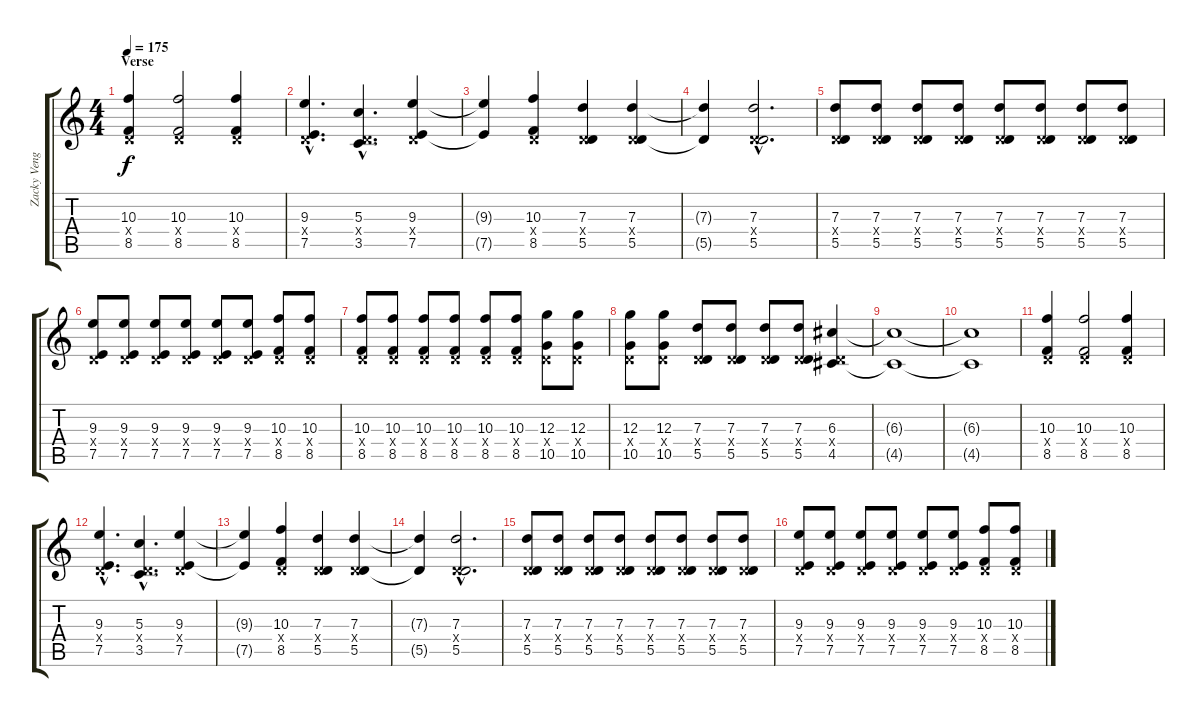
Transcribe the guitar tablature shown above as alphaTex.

\track ("Zacky Vengeance" "Zacky Veng") {instrument overdrivenguitar}
\staff {score tabs}
\tuning (E4 B3 G3 D3 A2 D2) {hide}
\ts (4 4)
\section ("" "Verse")
\tempo 175
\clef g2
\ks c
(10.3 0.4{x} 8.5).4{dy f} (10.3 0.4{x} 8.5).2 (10.3 0.4{x} 8.5).4 |
(9.3{hac} 0.4{hac x} 7.5{hac}).4{d} (5.3{hac} 0.4{hac x} 3.5{hac}).4{d} (9.3 0.4{x} 7.5).4 |
(9.3{t} 7.5{t}).4 (10.3 0.4{x} 8.5).4 (7.3 0.4{x} 5.5).4 (7.3 0.4{x} 5.5).4 |
(7.3{t} 5.5{t}).4 (7.3{hac} 0.4{hac x} 5.5{hac}).2{d} |
(7.3 0.4{x} 5.5).8 (7.3 0.4{x} 5.5).8 (7.3 0.4{x} 5.5).8 (7.3 0.4{x} 5.5).8 (7.3 0.4{x} 5.5).8 (7.3 0.4{x} 5.5).8 (7.3 0.4{x} 5.5).8 (7.3 0.4{x} 5.5).8 |
(9.3 0.4{x} 7.5).8 (9.3 0.4{x} 7.5).8 (9.3 0.4{x} 7.5).8 (9.3 0.4{x} 7.5).8 (9.3 0.4{x} 7.5).8 (9.3 0.4{x} 7.5).8 (10.3 0.4{x} 8.5).8 (10.3 0.4{x} 8.5).8 |
(10.3 0.4{x} 8.5).8 (10.3 0.4{x} 8.5).8 (10.3 0.4{x} 8.5).8 (10.3 0.4{x} 8.5).8 (10.3 0.4{x} 8.5).8 (10.3 0.4{x} 8.5).8 (12.3 0.4{x} 10.5).8 (12.3 0.4{x} 10.5).8 |
(12.3 0.4{x} 10.5).8 (12.3 0.4{x} 10.5).8 (7.3 0.4{x} 5.5).8 (7.3 0.4{x} 5.5).8 (7.3 0.4{x} 5.5).8 (7.3 0.4{x} 5.5).8 (6.3 0.4{x} 4.5).4 |
(6.3{t} 4.5{t}).1 |
(6.3{t} 4.5{t}).1 |
(10.3 0.4{x} 8.5).4 (10.3 0.4{x} 8.5).2 (10.3 0.4{x} 8.5).4 |
(9.3{hac} 0.4{hac x} 7.5{hac}).4{d} (5.3{hac} 0.4{hac x} 3.5{hac}).4{d} (9.3 0.4{x} 7.5).4 |
(9.3{t} 7.5{t}).4 (10.3 0.4{x} 8.5).4 (7.3 0.4{x} 5.5).4 (7.3 0.4{x} 5.5).4 |
(7.3{t} 5.5{t}).4 (7.3{hac} 0.4{hac x} 5.5{hac}).2{d} |
(7.3 0.4{x} 5.5).8 (7.3 0.4{x} 5.5).8 (7.3 0.4{x} 5.5).8 (7.3 0.4{x} 5.5).8 (7.3 0.4{x} 5.5).8 (7.3 0.4{x} 5.5).8 (7.3 0.4{x} 5.5).8 (7.3 0.4{x} 5.5).8 |
(9.3 0.4{x} 7.5).8 (9.3 0.4{x} 7.5).8 (9.3 0.4{x} 7.5).8 (9.3 0.4{x} 7.5).8 (9.3 0.4{x} 7.5).8 (9.3 0.4{x} 7.5).8 (10.3 0.4{x} 8.5).8 (10.3 0.4{x} 8.5).8
